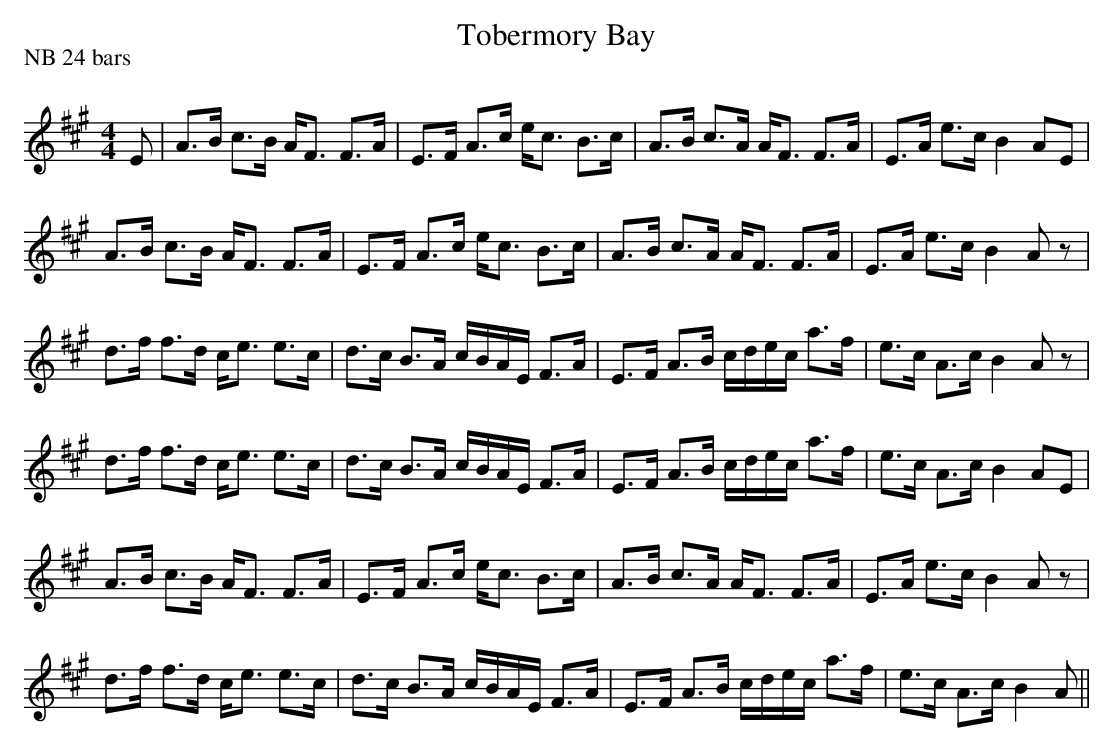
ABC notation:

X:1
T: Tobermory Bay
P:NB 24 bars
Q: 128
K:A
M:4/4
L:1/16
E2|A3B c3B AF3 F3A|E3F A3c ec3 B3c|A3B c3A AF3 F3A|E3A e3c B4 A2E2|
A3B c3B AF3 F3A|E3F A3c ec3 B3c|A3B c3A AF3 F3A|E3A e3c B4 A2z2|
d3f f3d ce3 e3c|d3c B3A cBAE F3A|E3F A3B cdec a3f|e3c A3c B4 A2z2|
d3f f3d ce3 e3c|d3c B3A cBAE F3A|E3F A3B cdec a3f|e3c A3c B4 A2E2|
A3B c3B AF3 F3A|E3F A3c ec3 B3c|A3B c3A AF3 F3A|E3A e3c B4 A2z2|
d3f f3d ce3 e3c|d3c B3A cBAE F3A|E3F A3B cdec a3f|e3c A3c B4 A2||
